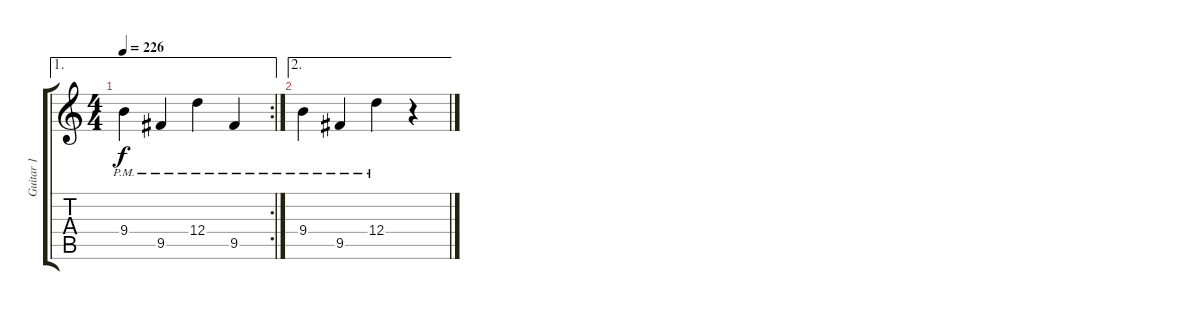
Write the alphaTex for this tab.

\track ("Guitar 1" "Guitar 1") {instrument distortionguitar}
\staff {score tabs}
\tuning (E4 B3 G3 D3 A2 E2) {hide}
\ae 1
\rc 2
\ts (4 4)
\tempo 226
\clef g2
\ks c
9.4{pm}.4{dy f} 9.5{pm}.4 12.4{pm}.4 9.5{pm}.4 |
\ae 2
9.4{pm}.4 9.5{pm}.4 12.4{pm}.4 r.4
